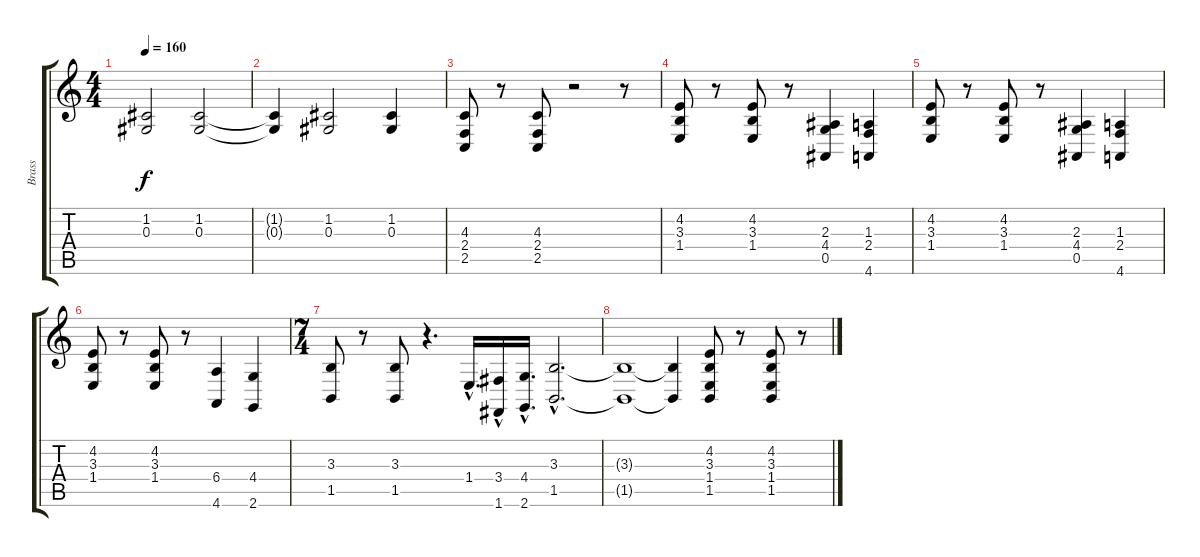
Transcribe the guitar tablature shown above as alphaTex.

\track ("Brass" "Brass") {instrument brasssection}
\staff {score tabs}
\tuning (F4 C4 Ab3 Eb3 Bb2 F2) {hide}
\ts (4 4)
\tempo 160
\clef g2
\ks c
(1.2 0.3).2{dy f} (1.2 0.3).2 |
(1.2{t} 0.3{t}).4 (1.2 0.3).2 (1.2 0.3).4 |
(4.3 2.4 2.5).8 r.8 (4.3 2.4 2.5).8 r.2 r.8 |
(4.2 3.3 1.4).8 r.8 (4.2 3.3 1.4).8 r.8 (2.3 4.4 0.5).4 (1.3 2.4 4.6).4 |
(4.2 3.3 1.4).8 r.8 (4.2 3.3 1.4).8 r.8 (2.3 4.4 0.5).4 (1.3 2.4 4.6).4 |
(4.2 3.3 1.4).8 r.8 (4.2 3.3 1.4).8 r.8 (6.4 4.6).4 (4.4 2.6).4 |
\ts (7 4)
(3.3 1.5).8 r.8 (3.3 1.5).8 r.4{d} 1.4{hac}.16{d} (3.4{hac} 1.6{hac}).16 (4.4{hac} 2.6{hac}).16{d} (3.3{hac} 1.5{hac}).2{d} |
(3.3{t} 1.5{t}).1{txt ""} (3.3{t} 1.5{t}).4 (4.2 3.3 1.4 1.5).8 r.8 (4.2 3.3 1.4 1.5).8 r.8
